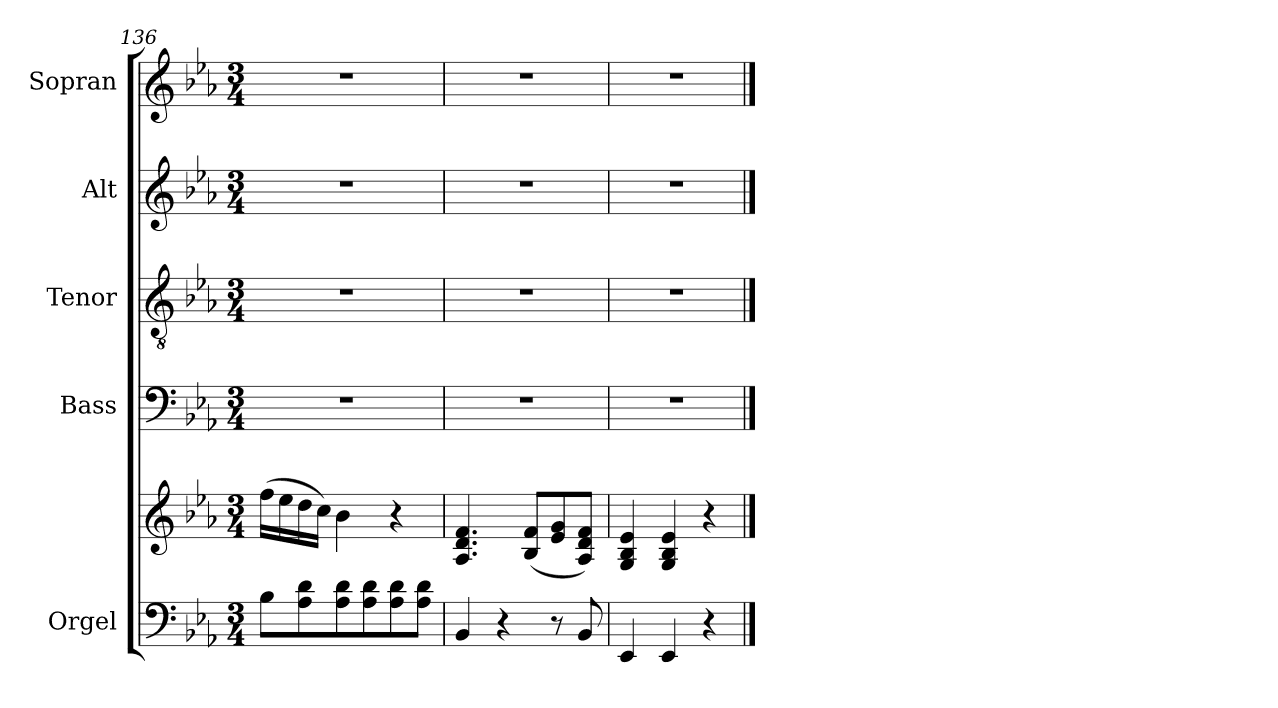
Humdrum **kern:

**kern	**kern	**kern	**kern	**kern	**kern
*part5	*part5	*part4	*part3	*part2	*part1
*staff6	*staff5	*staff4	*staff3	*staff2	*staff1
*I"Orgel	*	*I"Bass	*I"Tenor	*I"Alt	*I"Sopran
*I'Org.	*	*I'B.	*I'T.	*I'A.	*I'S.
*clefF4	*clefG2	*clefF4	*clefGv2	*clefG2	*clefG2
*k[b-e-a-]	*k[b-e-a-]	*k[b-e-a-]	*k[b-e-a-]	*k[b-e-a-]	*k[b-e-a-]
*E-:	*E-:	*E-:	*E-:	*E-:	*E-:
*M3/4	*M3/4	*M3/4	*M3/4	*M3/4	*M3/4
=136	=136	=136	=136	=136	=136
8B-\L	(>16ff\LL	2.r	2.r	2.r	2.r
.	16ee-\	.	.	.	.
8A-\ 8d\	16dd\	.	.	.	.
.	16cc\JJ)	.	.	.	.
8A-\ 8d\	4b-\	.	.	.	.
8A-\ 8d\	.	.	.	.	.
8A-\ 8d\	4r	.	.	.	.
8A-\ 8d\J	.	.	.	.	.
=137	=137	=137	=137	=137	=137
4BB-/	4.A-/ 4.d/ 4.f/	2.r	2.r	2.r	2.r
4r	.	.	.	.	.
.	(<8B-/ 8f/L	.	.	.	.
8r	8e-/ 8g/	.	.	.	.
8BB-/	8A-/ 8d/ 8f/J)	.	.	.	.
=138	=138	=138	=138	=138	=138
4EE-/	4G/ 4B-/ 4e-/	2.r	2.r	2.r	2.r
4EE-/	4G/ 4B-/ 4e-/	.	.	.	.
4r	4r	.	.	.	.
==	==	==	==	==	==
*-	*-	*-	*-	*-	*-
